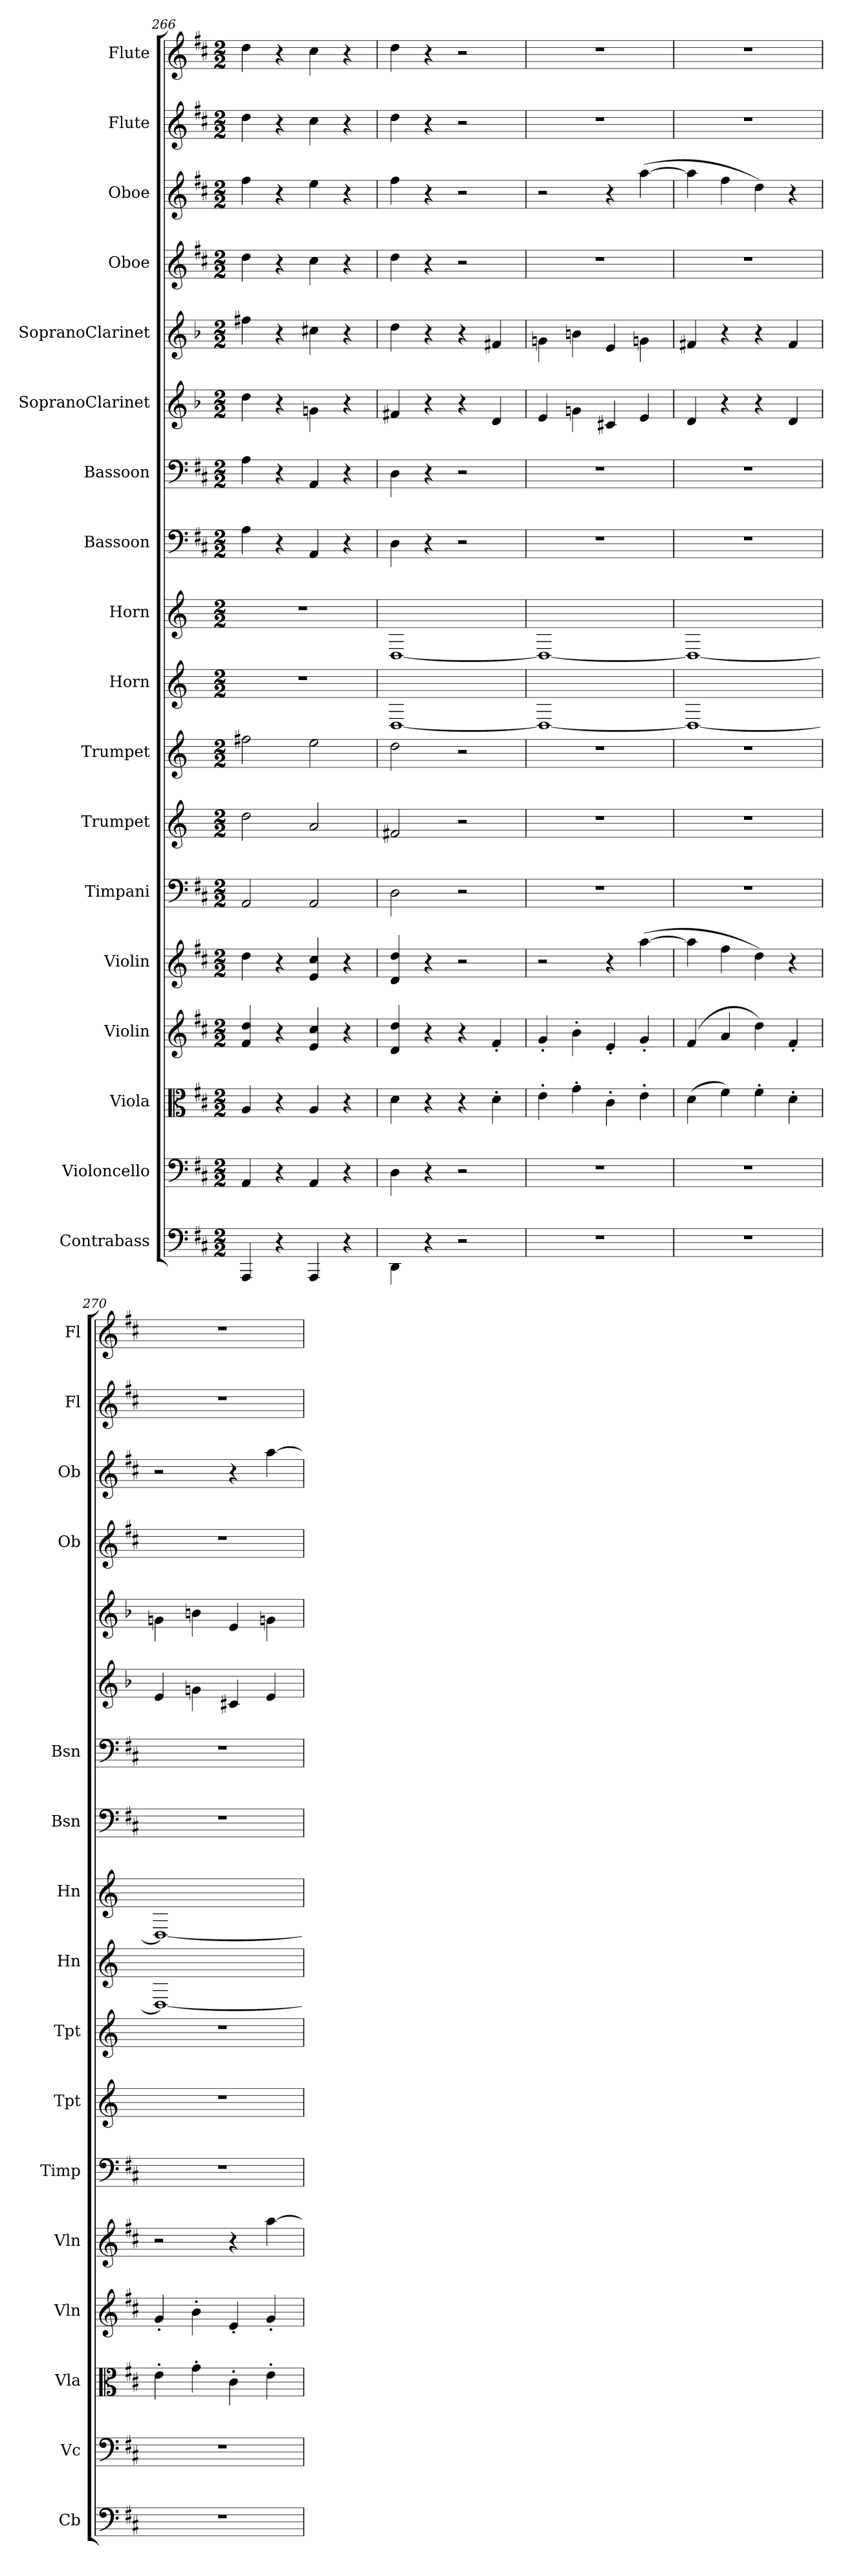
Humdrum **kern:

**kern	**kern	**kern	**kern	**kern	**kern	**kern	**kern	**kern	**kern	**kern	**kern	**kern	**kern	**kern	**kern	**kern	**kern
*part18	*part17	*part16	*part15	*part14	*part13	*part12	*part11	*part10	*part9	*part8	*part7	*part6	*part5	*part4	*part3	*part2	*part1
*staff18	*staff17	*staff16	*staff15	*staff14	*staff13	*staff12	*staff11	*staff10	*staff9	*staff8	*staff7	*staff6	*staff5	*staff4	*staff3	*staff2	*staff1
*I"Contrabass	*I"Violoncello	*I"Viola	*I"Violin	*I"Violin	*I"Timpani	*I"Trumpet	*I"Trumpet	*I"Horn	*I"Horn	*I"Bassoon	*I"Bassoon	*I"SopranoClarinet	*I"SopranoClarinet	*I"Oboe	*I"Oboe	*I"Flute	*I"Flute
*I'Cb	*I'Vc	*I'Vla	*I'Vln	*I'Vln	*I'Timp	*I'Tpt	*I'Tpt	*I'Hn	*I'Hn	*I'Bsn	*I'Bsn	*	*	*I'Ob	*I'Ob	*I'Fl	*I'Fl
*clefF4	*clefF4	*clefC3	*clefG2	*clefG2	*clefF4	*clefG2	*clefG2	*clefG2	*clefG2	*clefF4	*clefF4	*clefG2	*clefG2	*clefG2	*clefG2	*clefG2	*clefG2
*k[f#c#]	*k[f#c#]	*k[f#c#]	*k[f#c#]	*k[f#c#]	*k[f#c#]	*k[]	*k[]	*k[]	*k[]	*k[f#c#]	*k[f#c#]	*k[b-]	*k[b-]	*k[f#c#]	*k[f#c#]	*k[f#c#]	*k[f#c#]
*M2/2	*M2/2	*M2/2	*M2/2	*M2/2	*M2/2	*M2/2	*M2/2	*M2/2	*M2/2	*M2/2	*M2/2	*M2/2	*M2/2	*M2/2	*M2/2	*M2/2	*M2/2
=266	=266	=266	=266	=266	=266	=266	=266	=266	=266	=266	=266	=266	=266	=266	=266	=266	=266
4AAA/	4AA/	4A/	4f#/ 4dd/	4dd\	2AA/	2dd\	2ff#X\	1r	1r	4A\	4A\	4dd\	4ff#X\	4dd\	4ff#\	4dd\	4dd\
4r	4r	4r	4r	4r	.	.	.	.	.	4r	4r	4r	4r	4r	4r	4r	4r
4AAA/	4AA/	4A/	4e/ 4cc#/	4e/ 4cc#/	2AA/	2a/	2ee\	.	.	4AA/	4AA/	4gn\	4cc#X\	4cc#\	4ee\	4cc#\	4cc#\
4r	4r	4r	4r	4r	.	.	.	.	.	4r	4r	4r	4r	4r	4r	4r	4r
=267	=267	=267	=267	=267	=267	=267	=267	=267	=267	=267	=267	=267	=267	=267	=267	=267	=267
4DD\	4D\	4d\	4d/ 4dd/	4d/ 4dd/	2D\	2f#X/	2dd\	[1D/	[1D/	4D\	4D\	4f#X/	4dd\	4dd\	4ff#\	4dd\	4dd\
4r	4r	4r	4r	4r	.	.	.	.	.	4r	4r	4r	4r	4r	4r	4r	4r
2r	2r	4r	4r	2r	2r	2r	2r	.	.	2r	2r	4r	4r	2r	2r	2r	2r
.	.	4d'\	4f#'/	.	.	.	.	.	.	.	.	4d/	4f#X/	.	.	.	.
=268	=268	=268	=268	=268	=268	=268	=268	=268	=268	=268	=268	=268	=268	=268	=268	=268	=268
1r	1r	4e'\	4g'/	2r	1r	1r	1r	1D/_	1D/_	1r	1r	4e/	4gn\	1r	2r	1r	1r
.	.	4g'\	4b'\	.	.	.	.	.	.	.	.	4gn\	4bn\	.	.	.	.
.	.	4c#'\	4e'/	4r	.	.	.	.	.	.	.	4c#X/	4e/	.	4r	.	.
.	.	4e'\	4g'/	([4aa\	.	.	.	.	.	.	.	4e/	4gn\	.	([4aa\	.	.
=269	=269	=269	=269	=269	=269	=269	=269	=269	=269	=269	=269	=269	=269	=269	=269	=269	=269
1r	1r	(4d\	(4f#/	4aa\]	1r	1r	1r	1D/_	1D/_	1r	1r	4d/	4f#X/	1r	4aa\]	1r	1r
.	.	4f#\)	4a/	4ff#\	.	.	.	.	.	.	.	4r	4r	.	4ff#\	.	.
.	.	4f#'\	4dd\)	4dd\)	.	.	.	.	.	.	.	4r	4r	.	4dd\)	.	.
.	.	4d'\	4f#'/	4r	.	.	.	.	.	.	.	4d/	4f#/	.	4r	.	.
=270	=270	=270	=270	=270	=270	=270	=270	=270	=270	=270	=270	=270	=270	=270	=270	=270	=270
1r	1r	4e'\	4g'/	2r	1r	1r	1r	1D/_	1D/_	1r	1r	4e/	4gn\	1r	2r	1r	1r
.	.	4g'\	4b'\	.	.	.	.	.	.	.	.	4gn\	4bn\	.	.	.	.
.	.	4c#'\	4e'/	4r	.	.	.	.	.	.	.	4c#X/	4e/	.	4r	.	.
.	.	4e'\	4g'/	[4aa\	.	.	.	.	.	.	.	4e/	4gn\	.	[4aa\	.	.
=	=	=	=	=	=	=	=	=	=	=	=	=	=	=	=	=	=
*-	*-	*-	*-	*-	*-	*-	*-	*-	*-	*-	*-	*-	*-	*-	*-	*-	*-
